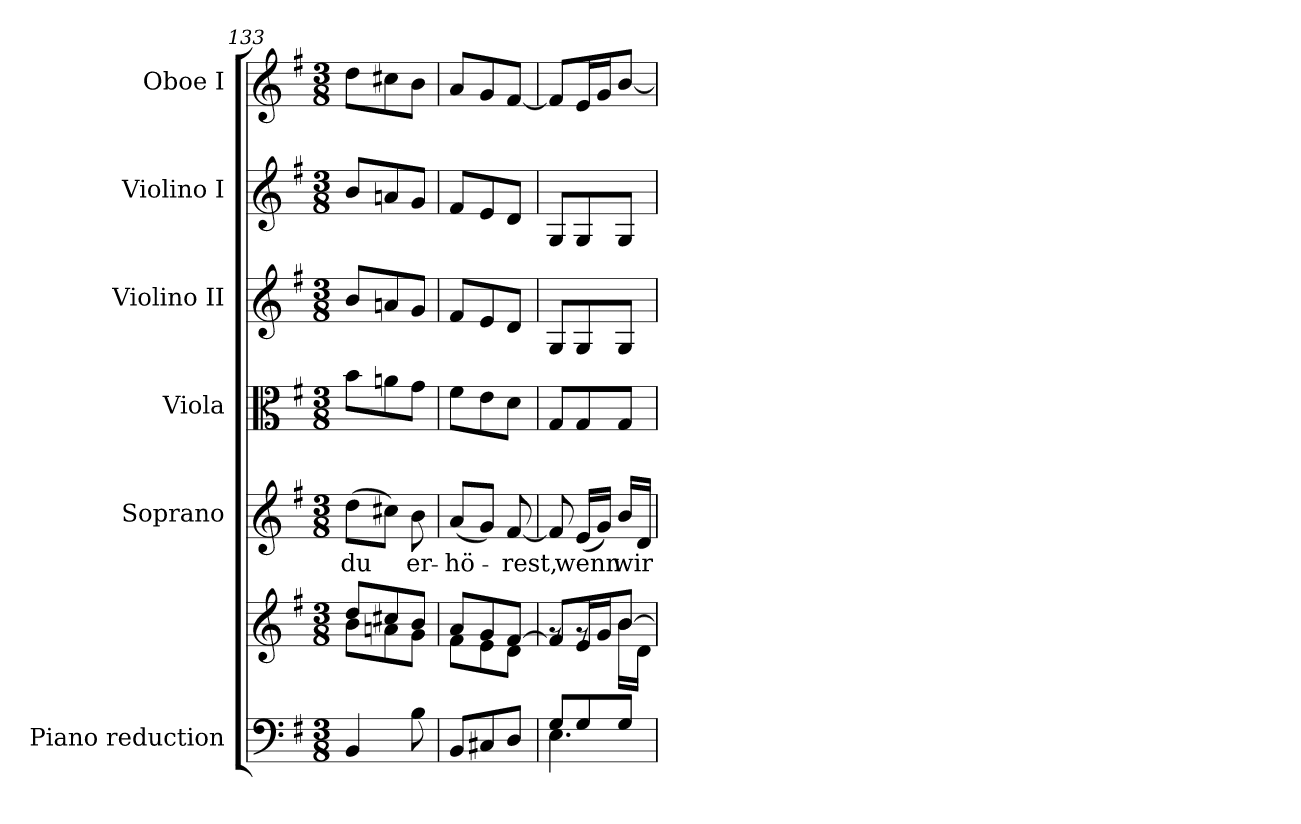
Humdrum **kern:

**kern	**kern	**kern	**text	**kern	**kern	**kern	**kern
*part6	*part6	*part5	*part5	*part4	*part3	*part2	*part1
*staff7	*staff6	*staff5	*staff5	*staff4	*staff3	*staff2	*staff1
*I"Piano reduction	*	*I"Soprano	*	*I"Viola	*I"Violino II	*I"Violino I	*I"Oboe I
*I'Pno	*	*	*	*I'Vla	*I'Vln	*I'Vln	*I'Ob
!!LO:PB:g=z
*clefF4	*clefG2	*clefG2	*	*clefC3	*clefG2	*clefG2	*clefG2
*k[f#]	*k[f#]	*k[f#]	*	*k[f#]	*k[f#]	*k[f#]	*k[f#]
*M3/8	*M3/8	*M3/8	*	*M3/8	*M3/8	*M3/8	*M3/8
=133	=133	=133	=133	=133	=133	=133	=133
*	*^	*	*	*	*	*	*
!	!	!	!	!LO:LY:b	!	!	!	!
4BB/	8dd/L	8b\L	(>8dd\L	du	8b\L	8b/L	8b/L	8dd\L
.	8cc#X/	8an\	8cc#X\J)	.	8an\	8an/	8an/	8cc#X\
!	!	!	!	!LO:LY:b	!	!	!	!
8B\	8b/J	8g\J	8b\	er-	8g\J	8g/J	8g/J	8b\J
=134	=134	=134	=134	=134	=134	=134	=134	=134
!	!	!	!	!LO:LY:b	!	!	!	!
8BB/L	8a/L	8f#\L	(<8a/L	-hö-	8f#\L	8f#/L	8f#/L	8a/L
8C#X/	8g/	8e\	8g/J)	.	8e\	8e/	8e/	8g/
!	!	!	!	!LO:LY:b	!	!	!	!
8D/J	[8f#/J	8d\J	[8f#/	-rest,	8d\J	8d/J	8d/J	[8f#/J
=135	=135	=135	=135	=135	=135	=135	=135	=135
*^	*	*	*	*	*	*	*	*
8G/L	4.E\	8f#/L]	8rg	8f#/]	.	8G/L	8G/L	8G/L	8f#/L]
!	!	!	!	!	!LO:LY:b	!	!	!	!
8G/	.	16e/L	8rg	(<16e/LL	wenn	8G/	8G/	8G/	16e/L
.	.	16g/J	.	16g/JJ)	.	.	.	.	16g/J
!	!	!	!	!	!LO:LY:b	!	!	!	!
8G/J	.	[8b/J	16b\LL	16b/LL	wir	8G/J	8G/J	8G/J	[8b/J
.	.	.	16d\JJ	16d/JJ	.	.	.	.	.
*v	*v	*	*	*	*	*	*	*	*
*	*v	*v	*	*	*	*	*	*
=	=	=	=	=	=	=	=
*-	*-	*-	*-	*-	*-	*-	*-
